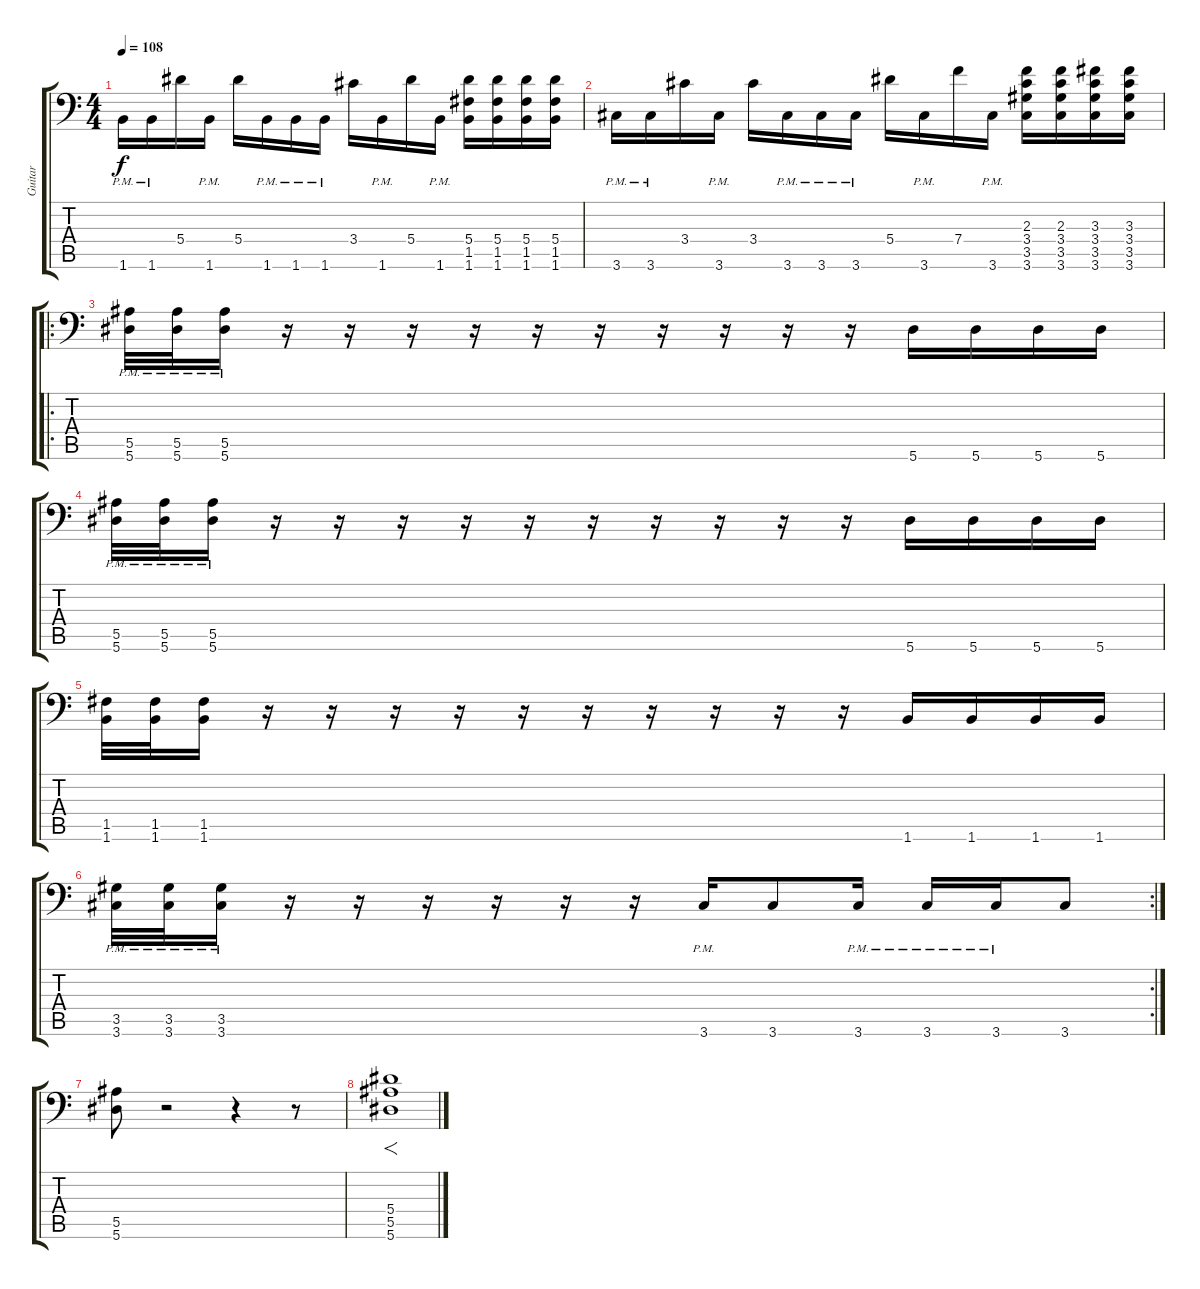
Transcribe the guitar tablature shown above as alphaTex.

\track ("Guitar" "Guitar") {instrument distortionguitar}
\staff {score tabs}
\tuning (C4 G3 Eb3 Bb2 F2 Bb1) {hide}
\ts (4 4)
\tempo 108
\clef f4
\ks c
1.6{pm}.16{dy f} 1.6{pm}.16 5.4.16 1.6{pm}.16 5.4.16 1.6{pm}.16 1.6{pm}.16 1.6{pm}.16 3.4.16 1.6{pm}.16 5.4.16 1.6{pm}.16 (5.4 1.5 1.6).16 (5.4 1.5 1.6).16 (5.4 1.5 1.6).16 (5.4 1.5 1.6).16 |
3.6{pm}.16 3.6{pm}.16 3.4.16 3.6{pm}.16 3.4.16 3.6{pm}.16 3.6{pm}.16 3.6{pm}.16 5.4.16 3.6{pm}.16 7.4.16 3.6{pm}.16 (2.3 3.4 3.5 3.6).16 (2.3 3.4 3.5 3.6).16 (3.3 3.4 3.5 3.6).16 (3.3 3.4 3.5 3.6).16 |
\ro
(5.5{pm} 5.6{pm}).32 (5.5{pm} 5.6{pm}).32 (5.5{pm} 5.6{pm}).16 r.16 r.16 r.16 r.16 r.16 r.16 r.16 r.16 r.16 r.16 5.6.16 5.6.16 5.6.16 5.6.16 |
(5.5{pm} 5.6{pm}).32 (5.5{pm} 5.6{pm}).32 (5.5{pm} 5.6{pm}).16 r.16 r.16 r.16 r.16 r.16 r.16 r.16 r.16 r.16 r.16 5.6.16 5.6.16 5.6.16 5.6.16 |
(1.5 1.6).32 (1.5 1.6).32 (1.5 1.6).16 r.16 r.16 r.16 r.16 r.16 r.16 r.16 r.16 r.16 r.16 1.6.16 1.6.16 1.6.16 1.6.16 |
\rc 2
(3.5{pm} 3.6{pm}).32 (3.5{pm} 3.6{pm}).32 (3.5{pm} 3.6{pm}).16 r.16 r.16 r.16 r.16 r.16 r.16 3.6{pm}.16 3.6.8 3.6{pm}.16 3.6{pm}.16 3.6{pm}.16 3.6.8 |
(5.5 5.6).8 r.2 r.4 r.8 |
(5.4 5.5 5.6).1{f}
